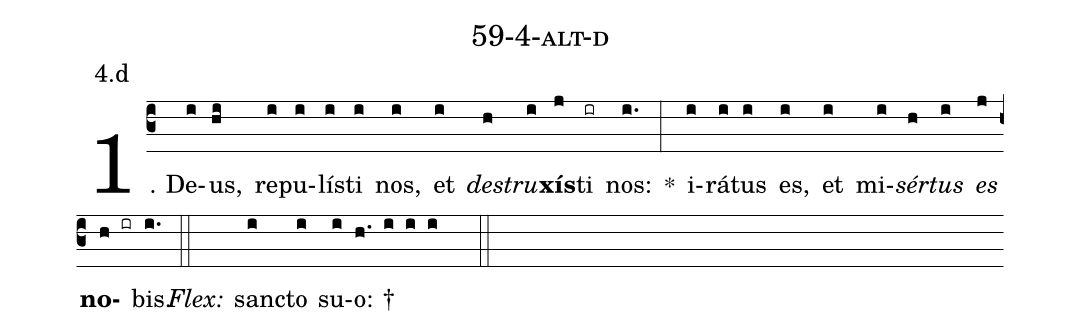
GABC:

name: 59-4-alt-d;
annotation: 4.d;
%%
(c3)1. De(i)us,(hi) re(i)pu(i)lís(i)ti(i) nos,(i) et(i) <i>de</i>(h)<i>stru</i>(i)<b>xís</b>(j)ti(ir) nos:(i.) *(:) i(i)rá(i)tus(i) es,(i) et(i) mi(i)<i>sér</i>(h)<i>tus</i>(i) <i>es</i>(j) <b>no</b>(h ir)bis.(i.) (::)
<i>Flex:</i>()  sanc(i)to(i) su(i)o: †(h. i i i  ::)
